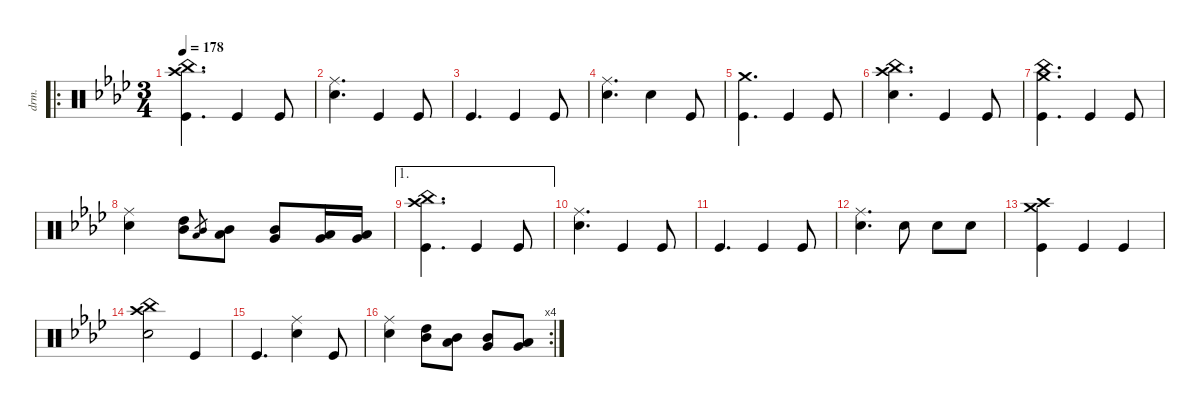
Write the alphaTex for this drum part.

\defaultSystemsLayout 4
\hideDynamics
\bracketExtendMode groupsimilarinstruments
\otherSystemsTrackNameOrientation horizontal
\track ("Percussions" "drm.") {instrument percussion}
\staff {score}
\articulation defaults
\ro
\ts (3 4)
\tempo 178
\clef neutral
\ks fminor
("Kick (hit)"{acc forcenatural} "China (hit)"{acc forcenatural} "Crash high (hit)"{acc forcenatural}).4{d dy f} "Kick (hit)"{acc forcenatural}.4 "Kick (hit)"{acc forcenatural}.8 |
("Snare (hit) 2"{acc forcenatural} "Ride (middle)"{acc forcenatural}).4{d} "Kick (hit)"{acc forcenatural}.4 "Kick (hit)"{acc forcenatural}.8 |
"Kick (hit)"{acc forcenatural}.4{d} "Kick (hit)"{acc forcenatural}.4 "Kick (hit)"{acc forcenatural}.8 |
("Snare (hit) 2"{acc forcenatural} "Ride (middle)"{acc forcenatural}).4{d} "Snare (hit) 2"{acc forcenatural}.4{dy mp} "Kick (hit)"{acc forcenatural}.8{dy f} |
("Kick (hit)"{acc forcenatural} "Crash medium (hit)"{acc forcenatural}).4{d} "Kick (hit)"{acc forcenatural}.4 "Kick (hit)"{acc forcenatural}.8 |
("Snare (hit) 2"{acc forcenatural} "China (hit)"{acc forcenatural} "Crash high (hit)"{acc forcenatural}).4{d} "Kick (hit)"{acc forcenatural}.4 "Kick (hit)"{acc forcenatural}.8 |
("Kick (hit)"{acc forcenatural} "Crash medium (hit)"{acc forcenatural} "China (hit)"{acc forcenatural}).4{d} "Kick (hit)"{acc forcenatural}.4 "Kick (hit)"{acc forcenatural}.8 |
("Snare (hit) 2"{acc forcenatural} "Ride (middle)"{acc forcenatural}).4 ("Mid Tom (hit)"{acc forcenatural} "High Tom (hit)"{acc forcenatural}).8{dy p} ("Low Tom (hit)"{acc forcenatural} "Mid Tom (hit)"{acc forcenatural}).8{gr dy pp} ("Low Tom (hit)"{acc forcenatural} "Mid Tom (hit)"{acc forcenatural}).8{dy p} ("Very Low Tom (hit)"{acc forcenatural} "Mid Tom (hit)"{acc forcenatural}).8 ("Very Low Tom (hit)"{acc forcenatural} "Low Tom (hit)"{acc forcenatural}).16 ("Very Low Tom (hit)"{acc forcenatural} "Low Tom (hit)"{acc forcenatural}).16 |
\ae 1
("Kick (hit)"{acc forcenatural} "China (hit)"{acc forcenatural} "Crash high (hit)"{acc forcenatural}).4{d dy f} "Kick (hit)"{acc forcenatural}.4 "Kick (hit)"{acc forcenatural}.8 |
("Snare (hit) 2"{acc forcenatural} "Ride (middle)"{acc forcenatural}).4{d} "Kick (hit)"{acc forcenatural}.4 "Kick (hit)"{acc forcenatural}.8 |
"Kick (hit)"{acc forcenatural}.4{d} "Kick (hit)"{acc forcenatural}.4 "Kick (hit)"{acc forcenatural}.8 |
("Snare (hit) 2"{acc forcenatural} "Ride (middle)"{acc forcenatural}).4{d} "Snare (hit) 2"{acc forcenatural}.8 "Snare (hit) 2"{acc forcenatural}.8 "Snare (hit) 2"{acc forcenatural}.8 |
("Kick (hit)"{acc forcenatural} "Crash high (hit)"{acc forcenatural} "Crash medium (hit)"{acc forcenatural}).4 "Kick (hit)"{acc forcenatural}.4 "Kick (hit)"{acc forcenatural}.4 |
("Snare (hit) 2"{acc forcenatural} "Crash high (hit)"{acc forcenatural} "China (hit)"{acc forcenatural}).2 "Kick (hit)"{acc forcenatural}.4 |
"Kick (hit)"{acc forcenatural}.4{d} ("Snare (hit) 2"{acc forcenatural} "Ride (middle)"{acc forcenatural}).4 "Kick (hit)"{acc forcenatural}.8 |
\rc 4
("Snare (hit) 2"{acc forcenatural} "Ride (middle)"{acc forcenatural}).4 ("Mid Tom (hit)"{acc forcenatural} "High Tom (hit)"{acc forcenatural}).8{dy p} ("Low Tom (hit)"{acc forcenatural} "Mid Tom (hit)"{acc forcenatural}).8 ("Very Low Tom (hit)"{acc forcenatural} "Mid Tom (hit)"{acc forcenatural}).8 ("Very Low Tom (hit)"{acc forcenatural} "Low Tom (hit)"{acc forcenatural}).8
